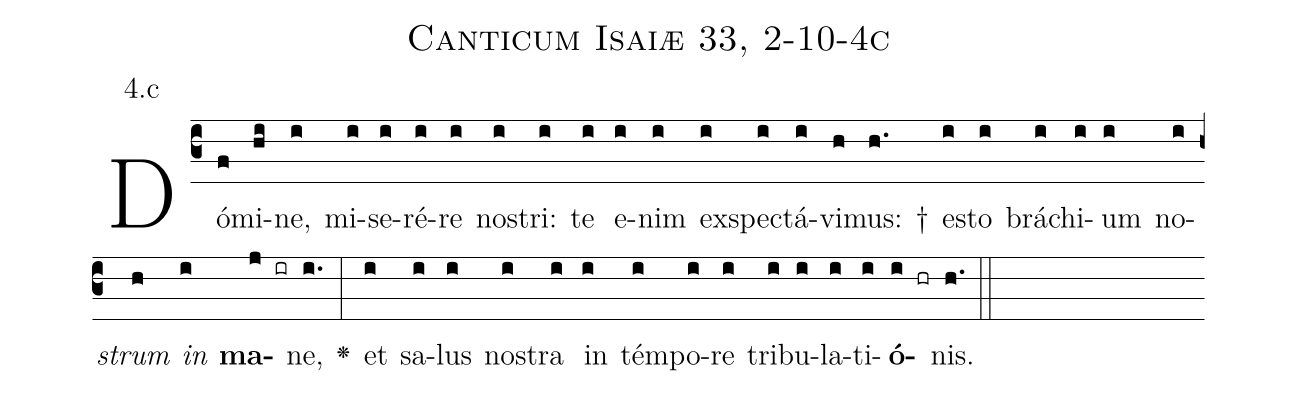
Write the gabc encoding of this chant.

name: Canticum Isaiæ 33, 2-10-4c;
annotation: 4.c;
%%
(c3)Dó(f)mi(hi)ne,(i) mi(i)se(i)ré(i)re(i) no(i)stri:(i) te(i) e(i)nim(i) ex(i)spe(i)ctá(i)vi(h)mus: †(h.) e(i)sto(i) brá(i)chi(i)um(i) no(i)<i>strum</i>(h) <i>in</i>(i) <b>ma</b>(j ir)ne,(i.) <v>\greheightstar</v>(:) et(i) sa(i)lus(i) no(i)stra(i) in(i) tém(i)po(i)re(i) tri(i)bu(i)la(i)ti(i)<b>ó</b>(i hr)nis.(h.) (::)


%E(i) u(i) o(i) u(i) a(i) e.(h.) (::)
